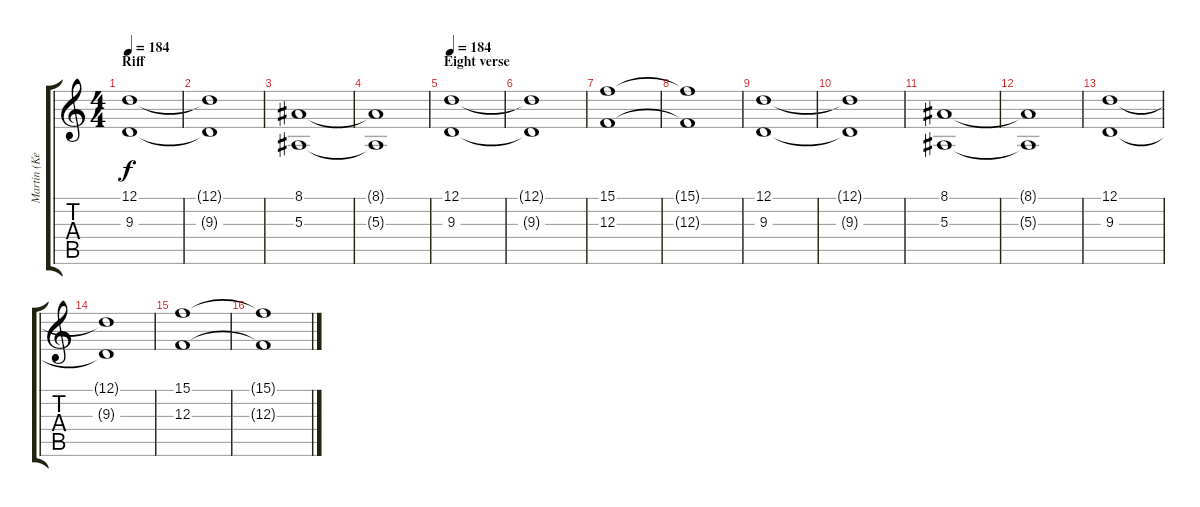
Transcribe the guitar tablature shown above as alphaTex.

\track ("Martin (KeybMid)" "Martin (Ke") {instrument stringensemble1}
\staff {score tabs}
\tuning (D4 A3 F3 C3 G2 D2) {hide}
\ts (4 4)
\section ("" "Riff")
\tempo 184
\clef g2
\ks c
(12.1 9.3).1{dy f volume 14 balance 6 instrument stringensemble1} |
(12.1{t} 9.3{t}).1 |
(8.1 5.3).1 |
(8.1{t} 5.3{t}).1 |
\section ("" "Eight verse")
\tempo 184
(12.1 9.3).1{volume 14 balance 6 instrument stringensemble1} |
(12.1{t} 9.3{t}).1 |
(15.1 12.3).1 |
(15.1{t} 12.3{t}).1 |
(12.1 9.3).1 |
(12.1{t} 9.3{t}).1 |
(8.1 5.3).1 |
(8.1{t} 5.3{t}).1 |
(12.1 9.3).1 |
(12.1{t} 9.3{t}).1 |
(15.1 12.3).1 |
(15.1{t} 12.3{t}).1
